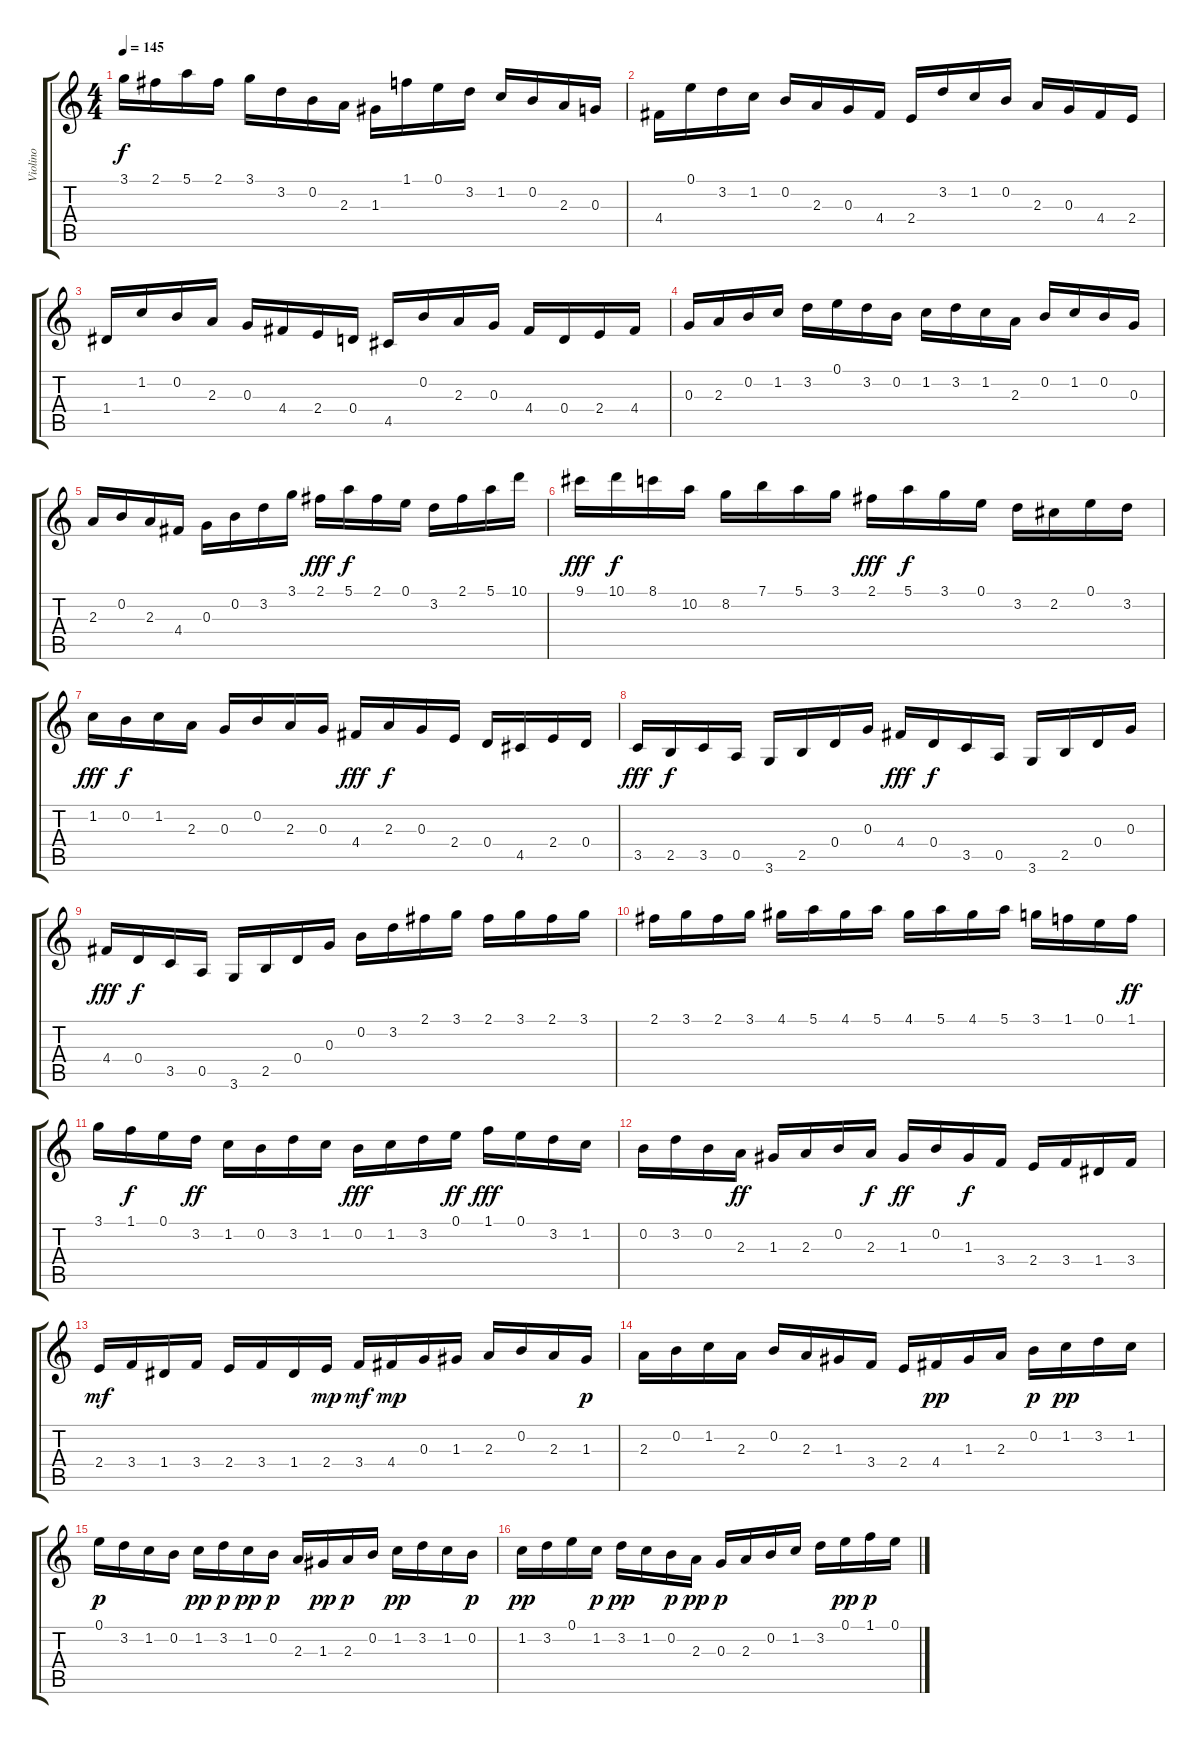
\track ("Violino" "Violino") {instrument distortionguitar}
\staff {score tabs}
\tuning (E4 B3 G3 D3 A2 E2) {hide}
\ts (4 4)
\tempo 145
\clef g2
\ks c
3.1.16{dy f} 2.1.16 5.1.16 2.1.16 3.1.16 3.2.16 0.2.16 2.3.16 1.3.16 1.1.16 0.1.16 3.2.16 1.2.16 0.2.16 2.3.16 0.3.16 |
4.4.16 0.1.16 3.2.16 1.2.16 0.2.16 2.3.16 0.3.16 4.4.16 2.4.16 3.2.16 1.2.16 0.2.16 2.3.16 0.3.16 4.4.16 2.4.16 |
1.4.16 1.2.16 0.2.16 2.3.16 0.3.16 4.4.16 2.4.16 0.4.16 4.5.16 0.2.16 2.3.16 0.3.16 4.4.16 0.4.16 2.4.16 4.4.16 |
0.3.16 2.3.16 0.2.16 1.2.16 3.2.16 0.1.16 3.2.16 0.2.16 1.2.16 3.2.16 1.2.16 2.3.16 0.2.16 1.2.16 0.2.16 0.3.16 |
2.3.16 0.2.16 2.3.16 4.4.16 0.3.16 0.2.16 3.2.16 3.1.16 2.1.16{dy fff} 5.1.16{dy f} 2.1.16 0.1.16 3.2.16 2.1.16 5.1.16 10.1.16 |
9.1.16{dy fff} 10.1.16{dy f} 8.1.16 10.2.16 8.2.16 7.1.16 5.1.16 3.1.16 2.1.16{dy fff} 5.1.16{dy f} 3.1.16 0.1.16 3.2.16 2.2.16 0.1.16 3.2.16 |
1.2.16{dy fff} 0.2.16{dy f} 1.2.16 2.3.16 0.3.16 0.2.16 2.3.16 0.3.16 4.4.16{dy fff} 2.3.16{dy f} 0.3.16 2.4.16 0.4.16 4.5.16 2.4.16 0.4.16 |
3.5.16{dy fff} 2.5.16{dy f} 3.5.16 0.5.16 3.6.16 2.5.16 0.4.16 0.3.16 4.4.16{dy fff} 0.4.16{dy f} 3.5.16 0.5.16 3.6.16 2.5.16 0.4.16 0.3.16 |
4.4.16{dy fff} 0.4.16{dy f} 3.5.16 0.5.16 3.6.16 2.5.16 0.4.16 0.3.16 0.2.16 3.2.16 2.1.16 3.1.16 2.1.16 3.1.16 2.1.16 3.1.16 |
2.1.16 3.1.16 2.1.16 3.1.16 4.1.16 5.1.16 4.1.16 5.1.16 4.1.16 5.1.16 4.1.16 5.1.16 3.1.16 1.1.16 0.1.16 1.1.16{dy ff} |
3.1.16 1.1.16{dy f} 0.1.16 3.2.16{dy ff} 1.2.16 0.2.16 3.2.16 1.2.16 0.2.16{dy fff} 1.2.16 3.2.16 0.1.16{dy ff} 1.1.16{dy fff} 0.1.16 3.2.16 1.2.16 |
0.2.16 3.2.16 0.2.16 2.3.16{dy ff} 1.3.16 2.3.16 0.2.16 2.3.16{dy f} 1.3.16{dy ff} 0.2.16 1.3.16{dy f} 3.4.16 2.4.16 3.4.16 1.4.16 3.4.16 |
2.4.16{dy mf} 3.4.16 1.4.16 3.4.16 2.4.16 3.4.16 1.4.16 2.4.16{dy mp} 3.4.16{dy mf} 4.4.16{dy mp} 0.3.16 1.3.16 2.3.16 0.2.16 2.3.16 1.3.16{dy p} |
2.3.16 0.2.16 1.2.16 2.3.16 0.2.16 2.3.16 1.3.16 3.4.16 2.4.16 4.4.16{dy pp} 1.3.16 2.3.16 0.2.16{dy p} 1.2.16{dy pp} 3.2.16 1.2.16 |
0.1.16{dy p} 3.2.16 1.2.16 0.2.16 1.2.16{dy pp} 3.2.16{dy p} 1.2.16{dy pp} 0.2.16{dy p} 2.3.16 1.3.16{dy pp} 2.3.16{dy p} 0.2.16 1.2.16{dy pp} 3.2.16 1.2.16 0.2.16{dy p} |
1.2.16{dy pp} 3.2.16 0.1.16 1.2.16{dy p} 3.2.16{dy pp} 1.2.16 0.2.16{dy p} 2.3.16{dy pp} 0.3.16{dy p} 2.3.16 0.2.16 1.2.16 3.2.16 0.1.16{dy pp} 1.1.16{dy p} 0.1.16
